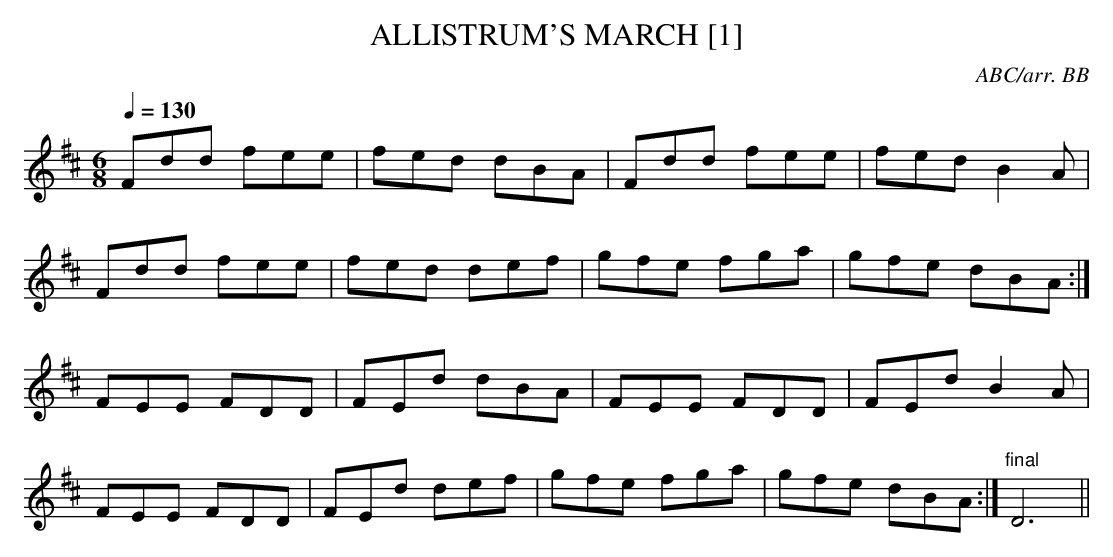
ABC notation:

X:1
T:ALLISTRUM'S MARCH [1]
C:ABC/arr. BB
Q:1/4=130
L:1/8
M:6/8
K:D
Fdd fee|fed dBA|Fdd fee|fed B2A|
Fdd fee|fed def|gfe fga|gfe dBA:|
FEE FDD|FEd dBA|FEE FDD|FEd B2A|
FEE FDD|FEd def|gfe fga|gfe dBA:|\
"final"D6||
